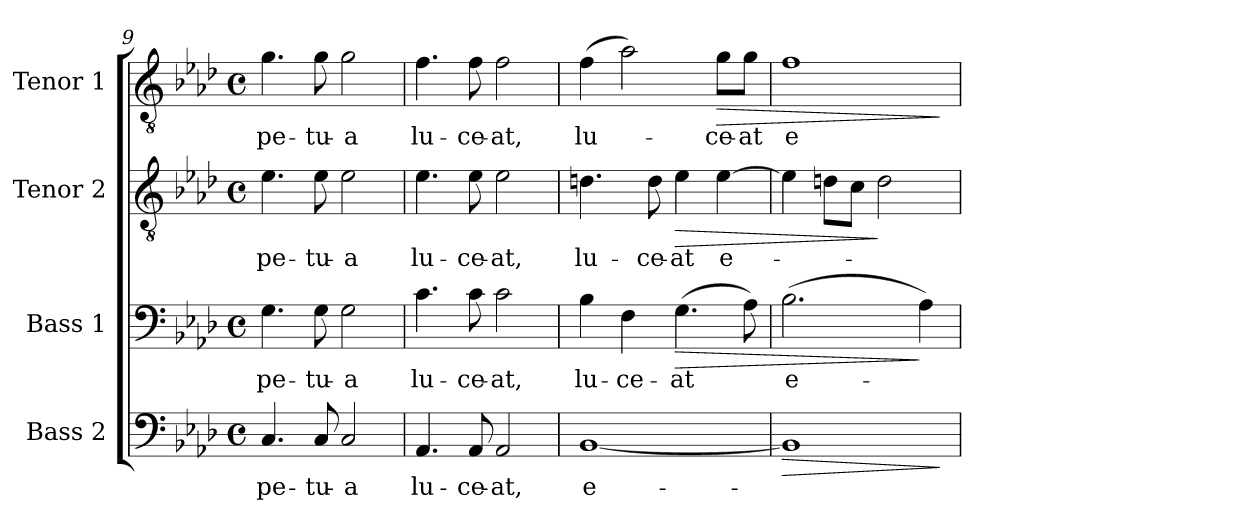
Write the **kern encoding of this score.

**kern	**text	**dynam	**kern	**text	**dynam	**kern	**text	**dynam	**kern	**text	**dynam
*part4	*part4	*part4	*part3	*part3	*part3	*part2	*part2	*part2	*part1	*part1	*part1
*staff4	*staff4	*staff4	*staff3	*staff3	*staff3	*staff2	*staff2	*staff2	*staff1	*staff1	*staff1
*I"Bass 2	*	*	*I"Bass 1	*	*	*I"Tenor 2	*	*	*I"Tenor 1	*	*
*I'B. 2	*	*	*I'B. 1	*	*	*I'T. 2	*	*	*I'T. 1	*	*
*clefF4	*	*	*clefF4	*	*	*clefGv2	*	*	*clefGv2	*	*
*k[b-e-a-d-]	*	*	*k[b-e-a-d-]	*	*	*k[b-e-a-d-]	*	*	*k[b-e-a-d-]	*	*
*A-:	*	*	*A-:	*	*	*A-:	*	*	*A-:	*	*
*M4/4	*	*	*M4/4	*	*	*M4/4	*	*	*M4/4	*	*
*met(c)	*	*	*met(c)	*	*	*met(c)	*	*	*met(c)	*	*
=9	=9	=9	=9	=9	=9	=9	=9	=9	=9	=9	=9
!	!LO:LY:b	!	!	!LO:LY:b	!	!	!LO:LY:b	!	!	!LO:LY:b	!
4.C/	-pe-	.	4.G\	-pe-	.	4.e-\	-pe-	.	4.g\	-pe-	.
!	!LO:LY:b	!	!	!LO:LY:b	!	!	!LO:LY:b	!	!	!LO:LY:b	!
8C/	-tu-	.	8G\	-tu-	.	8e-\	-tu-	.	8g\	-tu-	.
!	!LO:LY:b	!	!	!LO:LY:b	!	!	!LO:LY:b	!	!	!LO:LY:b	!
2C/	-a	.	2G\	-a	.	2e-\	-a	.	2g\	-a	.
=10	=10	=10	=10	=10	=10	=10	=10	=10	=10	=10	=10
!	!LO:LY:b	!	!	!LO:LY:b	!	!	!LO:LY:b	!	!	!LO:LY:b	!
4.AA-/	lu-	.	4.c\	lu-	.	4.e-\	lu-	.	4.f\	lu-	.
!	!LO:LY:b	!	!	!LO:LY:b	!	!	!LO:LY:b	!	!	!LO:LY:b	!
8AA-/	-ce-	.	8c\	-ce-	.	8e-\	-ce-	.	8f\	-ce-	.
!	!LO:LY:b	!	!	!LO:LY:b	!	!	!LO:LY:b	!	!	!LO:LY:b	!
2AA-/	-at,	.	2c\	-at,	.	2e-\	-at,	.	2f\	-at,	.
=11	=11	=11	=11	=11	=11	=11	=11	=11	=11	=11	=11
!	!LO:LY:b	!	!	!LO:LY:b	!	!	!LO:LY:b	!	!	!LO:LY:b	!
[1BB-	e-	.	4B-\	lu-	.	4.dn\	lu-	.	(>4f\	lu-	.
!	!	!	!	!LO:LY:b	!	!	!	!	!	!	!
.	.	.	4F\	-ce-	.	.	.	.	2a-\)	.	.
!	!	!	!	!	!	!	!LO:LY:b	!	!	!	!
.	.	.	.	.	.	8d\	-ce-	.	.	.	.
!	!	!	!	!LO:LY:b	!LO:HP:b	!	!LO:LY:b	!LO:HP:b	!	!	!
.	.	.	(>4.G\	-at	>	4e-\	-at	>	.	.	.
!	!	!	!	!	!	!	!LO:LY:b	!	!	!LO:LY:b	!LO:HP:b
.	.	.	.	.	.	[4e-\	e-	.	8g\L	-ce-	>
!	!	!	!	!	!	!	!	!	!	!LO:LY:b	!
.	.	.	8A-\)	.	.	.	.	.	8g\J	-at	.
=12	=12	=12	=12	=12	=12	=12	=12	=12	=12	=12	=12
!	!	!LO:HP:b	!	!LO:LY:b	!	!	!	!	!	!LO:LY:b	!
1BB-]	.	>	(>2.B-\	e-	.	4e-\]	.	.	1f	e-	.
.	.	.	.	.	.	8dn\L	.	.	.	.	.
.	.	.	.	.	.	8c\J	.	.	.	.	.
.	.	.	.	.	.	2d\	.	]	.	.	.
.	.	.	4A-\)	.	]	.	.	.	.	.	.
.	.	]	.	.	.	.	.	.	.	.	]
=	=	=	=	=	=	=	=	=	=	=	=
*-	*-	*-	*-	*-	*-	*-	*-	*-	*-	*-	*-
